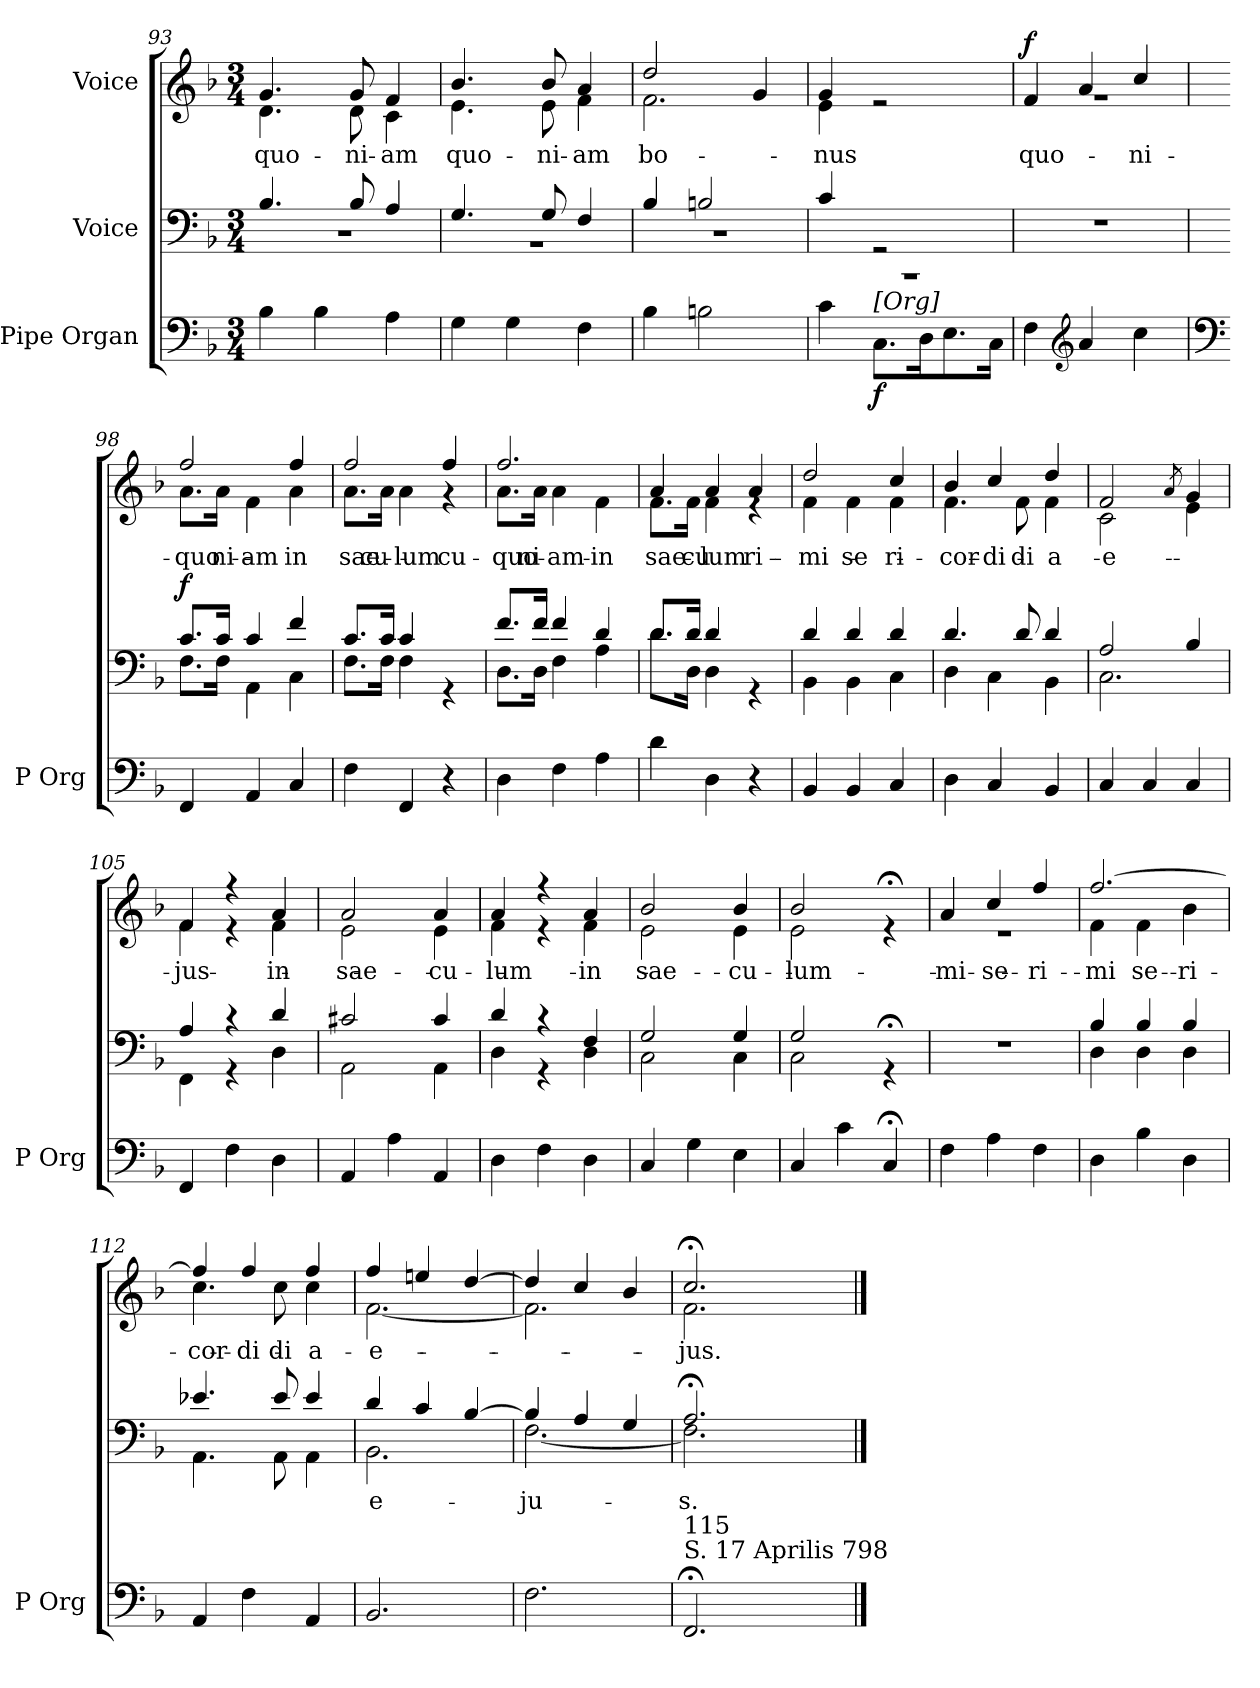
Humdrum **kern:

**kern	**dynam	**kern	**text	**dynam	**kern	**text	**dynam
*part3	*part3	*part2	*part2	*part2	*part1	*part1	*part1
*staff3	*staff3	*staff2	*staff2	*staff2	*staff1	*staff1	*staff1
*I"Pipe Organ	*	*I"Voice	*	*	*I"Voice	*	*
*I'P Org	*	*	*	*	*	*	*
*clefF4	*	*clefF4	*	*	*clefG2	*	*
*k[b-]	*	*k[b-]	*	*	*k[b-]	*	*
*M3/4	*	*M3/4	*	*	*M3/4	*	*
=93	=93	=93	=93	=93	=93	=93	=93
*	*	*^	*	*	*	*	*
!	!	!	!	!	!	!	!LO:LY:b	!
*	*	*	*	*	*	*^	*	*
4B-\	.	4.B-/	2.r	.	.	4.g/	4.d\	quo-	.
4B-\	.	.	.	.	.	.	.	.	.
!	!	!	!	!	!	!	!	!LO:LY:b	!
.	.	8B-/	.	.	.	8g/	8d\	-ni-	.
!	!	!	!	!	!	!	!	!LO:LY:b	!
4A\	.	4A/	.	.	.	4f/	4c\	-am	.
=94	=94	=94	=94	=94	=94	=94	=94	=94	=94
!	!	!	!	!	!	!	!	!LO:LY:b	!
4G\	.	4.G/	2.r	.	.	4.b-/	4.e\	quo-	.
4G\	.	.	.	.	.	.	.	.	.
!	!	!	!	!	!	!	!	!LO:LY:b	!
.	.	8G/	.	.	.	8b-/	8e\	-ni-	.
!	!	!	!	!	!	!	!	!LO:LY:b	!
4F\	.	4F/	.	.	.	4a/	4f\	-am	.
=95	=95	=95	=95	=95	=95	=95	=95	=95	=95
!	!	!	!	!	!	!	!	!LO:LY:b	!
4B-\	.	4B-/	2.r	.	.	2dd/	2.f\	bo-	.
2Bn\	.	2Bn/	.	.	.	.	.	.	.
.	.	.	.	.	.	4g/	.	.	.
=96	=96	=96	=96	=96	=96	=96	=96	=96	=96
!	!	!	!	!	!	!	!	!LO:LY:b	!
4c\	.	4c/	2.r	.	.	4g/	4e\	-nus	.
!LO:TX:a:t=[Org]	!	!	!	!	!	!	!	!	!
!	!LO:DY:b	!	!	!	!	!	!	!	!
8.C\L	f	2rGG	.	.	.	2re	2ryy	.	.
16D\K	.	.	.	.	.	.	.	.	.
8.E\	.	.	.	.	.	.	.	.	.
16C\Jk	.	.	.	.	.	.	.	.	.
*	*	*v	*v	*	*	*	*	*	*
!!LO:PB:g=z	!!
=97	=97	=97	=97	=97	=97	=97	=97	=97
!	!	!	!	!	!	!	!LO:LY:b	!LO:DY:b
4F\	.	2.r	.	.	4f/	2.rg	quo-	f
*clefG2	*	*	*	*	*	*	*	*
4a/	.	.	.	.	4a/	.	.	.
!	!	!	!	!	!	!	!LO:LY:b	!
4cc\	.	.	.	.	4cc/	.	-ni-	.
=98	=98	=98	=98	=98	=98	=98	=98	=98
*clefF4	*	*	*	*	*	*	*	*
*	*	*^	*	*	*	*	*	*
!	!	!	!	!	!	!	!	!LO:LY:b	!
!	!	!	!	!	!LO:DY:a	!	!	!LO:LY:b	!
4FF/	.	8.c/L	8.F\L	.	f	2ff/	8.a\L	quo-	.
!	!	!	!	!	!	!	!	!LO:LY:b	!
.	.	16c/Jk	16F\Jk	.	.	.	16a\Jk	-ni-	.
!	!	!	!	!	!	!	!	!LO:LY:b	!
4AA/	.	4c/	4AA\	.	.	.	4f\	-am	.
!	!	!	!	!	!	!	!	!LO:LY:b	!
!	!	!	!	!	!	!	!	!LO:LY:b	!
4C/	.	4f/	4C\	.	.	4ff/	4a\	in	.
=99	=99	=99	=99	=99	=99	=99	=99	=99	=99
!	!	!	!	!	!	!	!	!LO:LY:b	!
!	!	!	!	!	!	!	!	!LO:LY:b	!
4F\	.	8.c/L	8.F\L	.	.	2ff/	8.a\L	sae-	.
!	!	!	!	!	!	!	!	!LO:LY:b	!
.	.	16c/Jk	16F\Jk	.	.	.	16a\Jk	-cu-	.
!	!	!	!	!	!	!	!	!LO:LY:b	!
4FF/	.	4c/	4F\	.	.	.	4a\	-lum	.
!	!	!	!	!	!	!	!	!LO:LY:b	!
4r	.	4rGG	4ryy	.	.	4ff/	4r	-cu-	.
=100	=100	=100	=100	=100	=100	=100	=100	=100	=100
!	!	!	!	!	!	!	!	!LO:LY:b	!
!	!	!	!	!	!	!	!	!LO:LY:b	!
4D\	.	8.f/L	8.D\L	.	.	2.ff/	8.a\L	quo-	.
!	!	!	!	!	!	!	!	!LO:LY:b	!
.	.	16f/Jk	16D\Jk	.	.	.	16a\Jk	-ni-	.
!	!	!	!	!	!	!	!	!LO:LY:b	!
4F\	.	4f/	4F\	.	.	.	4a\	-am	.
!	!	!	!	!	!	!	!	!LO:LY:b	!
4A\	.	4d/	4A\	.	.	.	4f\	in	.
=101	=101	=101	=101	=101	=101	=101	=101	=101	=101
!	!	!	!	!	!	!	!	!LO:LY:b	!
!	!	!	!	!	!	!	!	!LO:LY:b	!
4d\	.	8.d/L	8.d\L	.	.	4a/	8.f\L	sae-	.
!	!	!	!	!	!	!	!	!LO:LY:b	!
.	.	16d/Jk	16D\Jk	.	.	.	16f\Jk	-cu-	.
!	!	!	!	!	!	!	!	!LO:LY:b	!
!	!	!	!	!	!	!	!	!LO:LY:b	!
4D\	.	4d/	4D\	.	.	4a/	4f\	-lum	.
!	!	!	!	!	!	!	!	!LO:LY:b	!
4r	.	4rGG	4ryy	.	.	4a/	4re	-ri-	.
=102	=102	=102	=102	=102	=102	=102	=102	=102	=102
!	!	!	!	!	!	!	!	!LO:LY:b	!
!	!	!	!	!	!	!	!	!LO:LY:b	!
4BB-/	.	4d/	4BB-\	.	.	2dd/	4f\	mi-	.
!	!	!	!	!	!	!	!	!LO:LY:b	!
4BB-/	.	4d/	4BB-\	.	.	.	4f\	-se-	.
!	!	!	!	!	!	!	!	!LO:LY:b	!
4C/	.	4d/	4C\	.	.	4cc/	4f\	-ri-	.
=103	=103	=103	=103	=103	=103	=103	=103	=103	=103
!	!	!	!	!	!	!	!	!LO:LY:b	!
4D\	.	4.d/	4D\	.	.	4b-/	4.f\	-cor-	.
!	!	!	!	!	!	!	!	!LO:LY:b	!
4C/	.	.	4C\	.	.	4cc/	.	-di-	.
!	!	!	!	!	!	!	!	!LO:LY:b	!
.	.	8d/	.	.	.	.	8f\	-di-	.
!	!	!	!	!	!	!	!	!LO:LY:b	!
!	!	!	!	!	!	!	!	!LO:LY:b	!
4BB-/	.	4d/	4BB-\	.	.	4dd/	4f\	-a	.
=104	=104	=104	=104	=104	=104	=104	=104	=104	=104
!	!	!	!	!	!	!	!	!LO:LY:b	!
!	!	!	!	!	!	!	!	!LO:LY:b	!
4C/	.	2A/	2.C\	.	.	2f/	2c\	e-	.
4C/	.	.	.	.	.	.	.	.	.
.	.	.	.	.	.	8qa/	.	.	.
4C/	.	4B-/	.	.	.	4g/	4e\	.	.
!!LO:LB:g=z	!!
=105	=105	=105	=105	=105	=105	=105	=105	=105	=105
!	!	!	!	!	!	!	!	!LO:LY:b	!
4FF/	.	4A/	4FF\	.	.	4f/	4f\	-jus	.
4F\	.	4r	4r	.	.	4r	4r	.	.
!	!	!	!	!	!	!	!	!LO:LY:b	!
4D\	.	4d/	4D\	.	.	4a/	4f\	in	.
=106	=106	=106	=106	=106	=106	=106	=106	=106	=106
!	!	!	!	!	!	!	!	!LO:LY:b	!
4AA/	.	2c#X/	2AA\	.	.	2a/	2e\	sae-	.
4A\	.	.	.	.	.	.	.	.	.
!	!	!	!	!	!	!	!	!LO:LY:b	!
4AA/	.	4c#/	4AA\	.	.	4a/	4e\	-cu-	.
=107	=107	=107	=107	=107	=107	=107	=107	=107	=107
!	!	!	!	!	!	!	!	!LO:LY:b	!
4D\	.	4d/	4D\	.	.	4a/	4f\	-lum	.
4F\	.	4r	4r	.	.	4r	4r	.	.
!	!	!	!	!	!	!	!	!LO:LY:b	!
4D\	.	4F/	4D\	.	.	4a/	4f\	in	.
=108	=108	=108	=108	=108	=108	=108	=108	=108	=108
!	!	!	!	!	!	!	!	!LO:LY:b	!
4C/	.	2G/	2C\	.	.	2b-/	2e\	sae-	.
4G\	.	.	.	.	.	.	.	.	.
!	!	!	!	!	!	!	!	!LO:LY:b	!
4E\	.	4G/	4C\	.	.	4b-/	4e\	-cu-	.
=109	=109	=109	=109	=109	=109	=109	=109	=109	=109
!	!	!	!	!	!	!	!	!LO:LY:b	!
4C/	.	2G/	2C\	.	.	2b-/	2e\	-lum	.
4c\	.	.	.	.	.	.	.	.	.
4C;</	.	4r;GG	4ryy	.	.	4r;<e	4ryy	.	.
=110	=110	=110	=110	=110	=110	=110	=110	=110	=110
!	!	!	!	!	!	!	!	!LO:LY:b	!
*	*	*v	*v	*	*	*	*	*	*
4F\	.	2.r	.	.	4a/	2.r	mi-	.
!	!	!	!	!	!	!	!LO:LY:b	!
4A\	.	.	.	.	4cc/	.	-se-	.
!	!	!	!	!	!	!	!LO:LY:b	!
4F\	.	.	.	.	4ff/	.	-ri-	.
=111	=111	=111	=111	=111	=111	=111	=111	=111
*	*	*^	*	*	*	*	*	*
!	!	!	!	!	!	!	!	!LO:LY:b	!
!	!	!	!	!	!	!	!	!LO:LY:b	!
4D\	.	4B-/	4D\	.	.	[2.ff/	4f\	mi-	.
!	!	!	!	!	!	!	!	!LO:LY:b	!
4B-\	.	4B-/	4D\	.	.	.	4f\	-se-	.
!	!	!	!	!	!	!	!	!LO:LY:b	!
4D\	.	4B-/	4D\	.	.	.	4b-\	-ri-	.
=112	=112	=112	=112	=112	=112	=112	=112	=112	=112
!	!	!	!	!	!	!	!	!LO:LY:b	!
4AA/	.	4.e-X/	4.AA\	.	.	4ff/]	4.cc\	-cor-	.
!	!	!	!	!	!	!	!	!LO:LY:b	!
4F\	.	.	.	.	.	4ff/	.	-di-	.
!	!	!	!	!	!	!	!	!LO:LY:b	!
.	.	8e-/	8AA\	.	.	.	8cc\	-di-	.
!	!	!	!	!	!	!	!	!LO:LY:b	!
!	!	!	!	!	!	!	!	!LO:LY:b	!
4AA/	.	4e-/	4AA\	.	.	4ff/	4cc\	-a	.
=113	=113	=113	=113	=113	=113	=113	=113	=113	=113
!	!	!	!	!LO:LY:b	!	!	!	!LO:LY:b	!
2.BB-/	.	4d/	2.BB-\	e-	.	4ff/	[2.f\	e-	.
.	.	4c/	.	.	.	4een/	.	.	.
.	.	[4B-/	.	.	.	[4dd/	.	.	.
=114	=114	=114	=114	=114	=114	=114	=114	=114	=114
!	!	!	!	!LO:LY:b	!	!	!	!	!
2.F\	.	4B-/]	[2.F\	-ju-	.	4dd/]	2.f\]	.	.
.	.	4A/	.	.	.	4cc/	.	.	.
.	.	4G/	.	.	.	4b-/	.	.	.
=115	=115	=115	=115	=115	=115	=115	=115	=115	=115
!LO:TX:a:t=S. 17 Aprilis 798	!	!	!	!	!	!	!	!	!
!LO:TX:a:t=115	!	!	!	!	!	!	!	!	!
!	!	!	!	!LO:LY:b	!	!	!	!LO:LY:b	!
2.FF;</	.	2.A;/	2.F\]	-s.	.	2.cc;</	2.f\	-jus.	.
*	*	*v	*v	*	*	*	*	*	*
*	*	*	*	*	*v	*v	*	*
==	==	==	==	==	==	==	==
*-	*-	*-	*-	*-	*-	*-	*-
